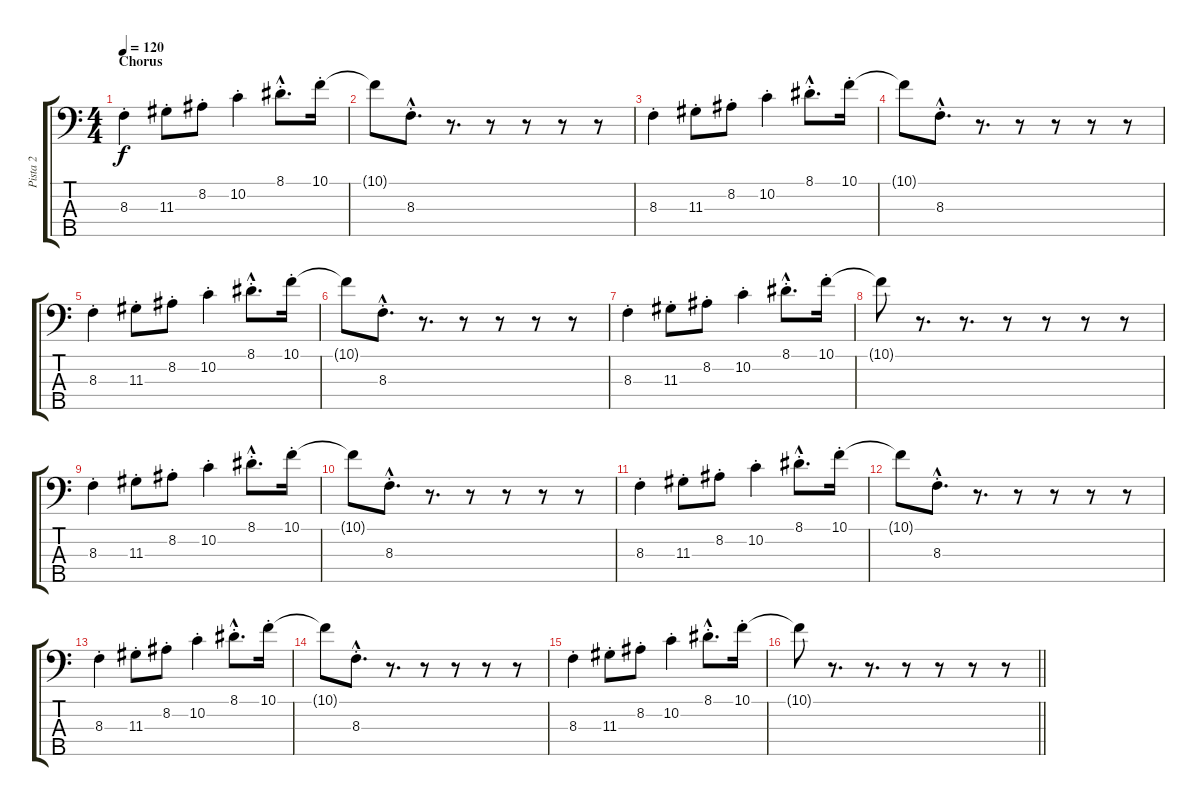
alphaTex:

\track ("Pista 2" "Pista 2") {instrument electricbassfinger}
\staff {score tabs}
\tuning (G2 D2 A1 E1 B0) {hide}
\ts (4 4)
\section ("" "Chorus")
\tempo 120
\clef f4
\ks c
8.3{st}.4{dy f} 11.3{st}.8 8.2{st}.8 10.2{st}.4 8.1{hac st}.8{d} 10.1{st}.16 |
10.1{t}.8 8.3{hac st}.8{d} r.8{d} r.8 r.8 r.8 r.8 |
8.3{st}.4 11.3{st}.8 8.2{st}.8 10.2{st}.4 8.1{hac st}.8{d} 10.1{st}.16 |
10.1{t}.8 8.3{hac st}.8{d} r.8{d} r.8 r.8 r.8 r.8 |
8.3{st}.4 11.3{st}.8 8.2{st}.8 10.2{st}.4 8.1{hac st}.8{d} 10.1{st}.16 |
10.1{t}.8 8.3{hac st}.8{d} r.8{d} r.8 r.8 r.8 r.8 |
8.3{st}.4 11.3{st}.8 8.2{st}.8 10.2{st}.4 8.1{hac st}.8{d} 10.1{st}.16 |
10.1{t}.8 r.8{d} r.8{d} r.8 r.8 r.8 r.8 |
8.3{st}.4 11.3{st}.8 8.2{st}.8 10.2{st}.4 8.1{hac st}.8{d} 10.1{st}.16 |
10.1{t}.8 8.3{hac st}.8{d} r.8{d} r.8 r.8 r.8 r.8 |
8.3{st}.4 11.3{st}.8 8.2{st}.8 10.2{st}.4 8.1{hac st}.8{d} 10.1{st}.16 |
10.1{t}.8 8.3{hac st}.8{d} r.8{d} r.8 r.8 r.8 r.8 |
8.3{st}.4 11.3{st}.8 8.2{st}.8 10.2{st}.4 8.1{hac st}.8{d} 10.1{st}.16 |
10.1{t}.8 8.3{hac st}.8{d} r.8{d} r.8 r.8 r.8 r.8 |
8.3{st}.4 11.3{st}.8 8.2{st}.8 10.2{st}.4 8.1{hac st}.8{d} 10.1{st}.16 |
\barLineRight lightlight
10.1{t}.8 r.8{d} r.8{d} r.8 r.8 r.8 r.8
